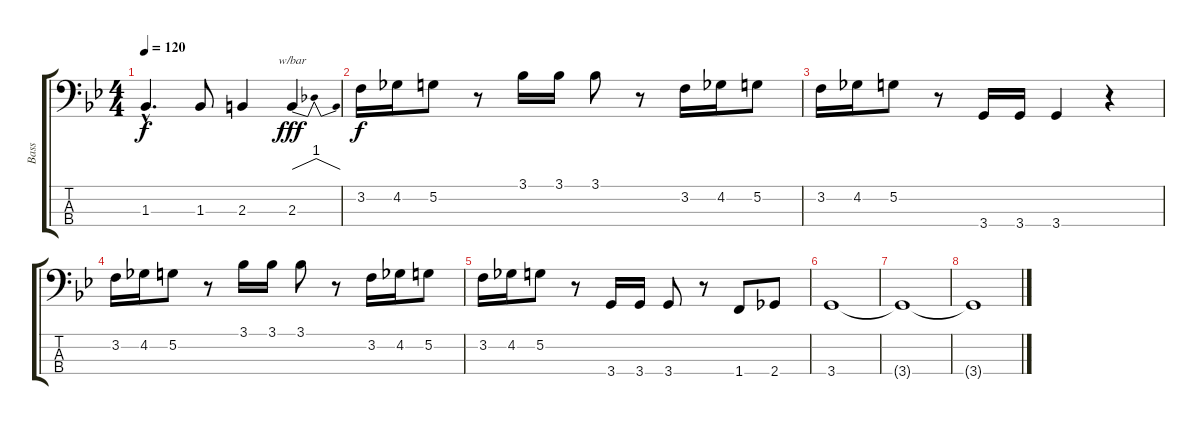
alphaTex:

\track ("Bass" "Bass") {instrument synthbass1}
\staff {score tabs}
\tuning (G2 D2 A1 E1) {hide}
\ts (4 4)
\tempo 120
\clef f4
\ks bb
1.3{hac}.4{d dy f} 1.3.8 2.3.4 2.3.4{tbe (dip default 0 0 30 4 60 0) dy fff} |
3.2.16{dy f} 4.2.16 5.2.8 r.8 3.1.16 3.1.16 3.1.8 r.8 3.2.16 4.2.16 5.2.8 |
3.2.16 4.2.16 5.2.8 r.8 3.4.16 3.4.16 3.4.4 r.4 |
3.2.16 4.2.16 5.2.8 r.8 3.1.16 3.1.16 3.1.8 r.8 3.2.16 4.2.16 5.2.8 |
3.2.16 4.2.16 5.2.8 r.8 3.4.16 3.4.16 3.4.8 r.8 1.4.8 2.4.8 |
3.4.1 |
3.4{t}.1 |
3.4{t}.1
